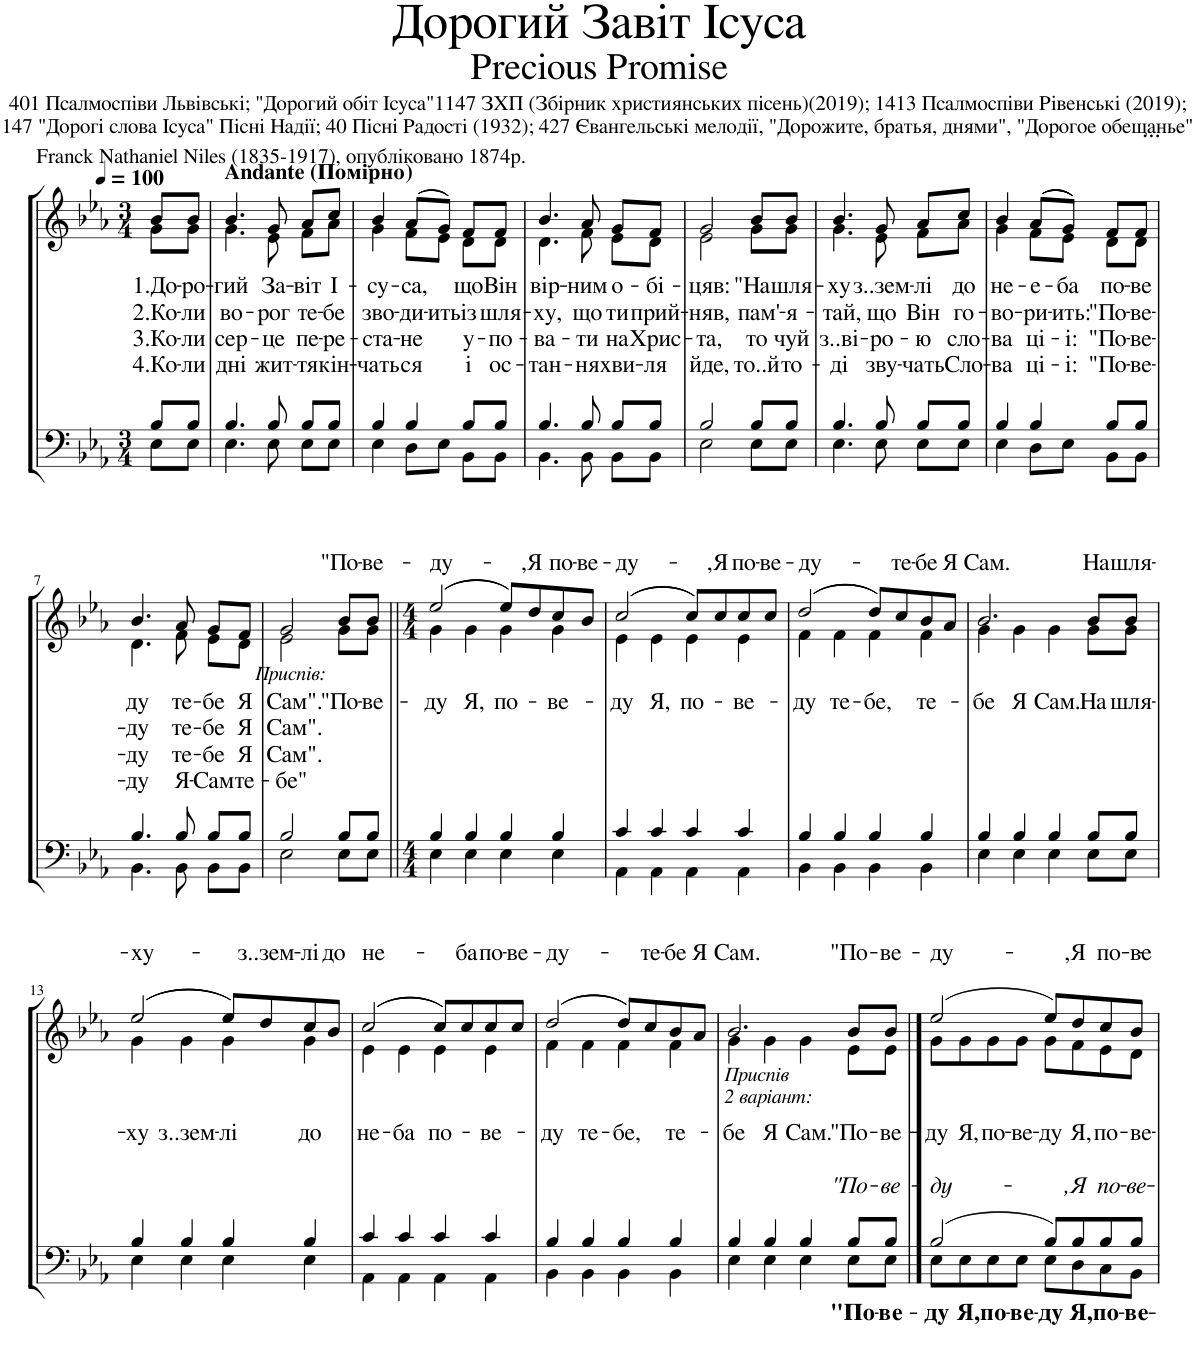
**kern	**text	**kern	**text	**text	**text	**text	**kern
*part2	*part2	*part2	*part2	*part2	*part2	*part2	*part1
*staff3	*staff3	*staff2	*staff2	*staff2	*staff2	*staff2	*staff1
*I"Piano	*	*	*	*	*	*	*I"Voice
*I'Pno	*	*	*	*	*	*	*
*clefF4	*	*clefG2	*	*	*	*	*clefG2
*k[b-e-a-]	*	*k[b-e-a-]	*	*	*	*	*k[b-e-a-]
*M3/4	*	*M3/4	*	*	*	*	*M3/4
*MM100	*	*MM100	*	*	*	*	*MM100
=	=	=	=	=	=	=	=
*^	*	*	*	*	*	*	*
!	!	!	!	!	!	!	!	!LO:TX:a:B:t=Andante (Помірно)
!	!	!	!	!LO:LY:b	!LO:LY:b	!LO:LY:b	!LO:LY:b	!
*	*	*	*^	*	*	*	*	*
8B-/L	8E-\L	.	8b-/L	8g\L	1.До-	2.Ко-	3.Ко-	4.Ко-	4r
!	!	!	!	!	!LO:LY:b	!LO:LY:b	!LO:LY:b	!LO:LY:b	!
8B-/J	8E-\J	.	8b-/J	8g\J	-ро-	-ли	-ли	-ли	.
=1	=1	=1	=1	=1	=1	=1	=1	=1	=1
!	!	!	!	!	!LO:LY:b	!LO:LY:b	!LO:LY:b	!LO:LY:b	!
4.B-/	4.E-\	.	4.b-/	4.g\	-гий	во-	сер-	дні	2.r
!	!	!	!	!	!LO:LY:b	!LO:LY:b	!LO:LY:b	!LO:LY:b	!
8B-/	8E-\	.	8g/	8e-\	За-	-рог	-це	жит-	.
!	!	!	!	!	!LO:LY:b	!LO:LY:b	!LO:LY:b	!LO:LY:b	!
8B-/L	8E-\L	.	8a-/L	8f\L	-віт	те-	пе-	-тя	.
!	!	!	!	!	!LO:LY:b	!LO:LY:b	!LO:LY:b	!LO:LY:b	!
8B-/J	8E-\J	.	8cc/J	8a-\J	І-	-бе	-ре-	кін-	.
=2	=2	=2	=2	=2	=2	=2	=2	=2	=2
!	!	!	!	!	!LO:LY:b	!LO:LY:b	!LO:LY:b	!LO:LY:b	!
4B-/	4E-\	.	4b-/	4g\	-су-	зво-	-ста-	-чать	2.r
!	!	!	!	!	!LO:LY:b	!LO:LY:b	!LO:LY:b	!LO:LY:b	!
4B-/	8D\L	.	((8a-/L	8f\L	-са,	-ди-	-не	ся	.
!	!	!	!	!	!	!LO:LY:b	!	!	!
.	8E-\J	.	8g/J))	8e-\J	.	-ить	.	.	.
!	!	!	!	!	!LO:LY:b	!LO:LY:b	!LO:LY:b	!LO:LY:b	!
8B-/L	8BB-\L	.	8f/L	8d\L	що	із	у-	і	.
!	!	!	!	!	!LO:LY:b	!LO:LY:b	!LO:LY:b	!LO:LY:b	!
8B-/J	8BB-\J	.	8f/J	8d\J	Він	шля-	-по-	ос-	.
=3	=3	=3	=3	=3	=3	=3	=3	=3	=3
!	!	!	!	!	!LO:LY:b	!LO:LY:b	!LO:LY:b	!LO:LY:b	!
4.B-/	4.BB-\	.	4.b-/	4.d\	вір-	-ху,	-ва-	-тан-	2.r
!	!	!	!	!	!LO:LY:b	!LO:LY:b	!LO:LY:b	!LO:LY:b	!
8B-/	8BB-\	.	8a-/	8f\	-ним	що	-ти	-ня	.
!	!	!	!	!	!LO:LY:b	!LO:LY:b	!LO:LY:b	!LO:LY:b	!
8B-/L	8BB-\L	.	8g/L	8e-\L	о-	ти	на	хви-	.
!	!	!	!	!	!LO:LY:b	!LO:LY:b	!LO:LY:b	!LO:LY:b	!
8B-/J	8BB-\J	.	8f/J	8d\J	-бі-	прий-	Хрис-	-ля	.
=4	=4	=4	=4	=4	=4	=4	=4	=4	=4
!	!	!	!	!	!LO:LY:b	!LO:LY:b	!LO:LY:b	!LO:LY:b	!
2B-/	2E-\	.	2g/	2e-\	-цяв:	-няв,	-та,	йде,	2.r
!	!	!	!	!	!LO:LY:b	!LO:LY:b	!LO:LY:b	!LO:LY:b	!
8B-/L	8E-\L	.	8b-/L	8g\L	"На	пам'-	то	то..й	.
!	!	!	!	!	!LO:LY:b	!LO:LY:b	!LO:LY:b	!LO:LY:b	!
8B-/J	8E-\J	.	8b-/J	8g\J	шля-	-я-	чуй	то-	.
=5	=5	=5	=5	=5	=5	=5	=5	=5	=5
!	!	!	!	!	!LO:LY:b	!LO:LY:b	!LO:LY:b	!LO:LY:b	!
4.B-/	4.E-\	.	4.b-/	4.g\	-ху	-тай,	з..ві-	-ді	2.r
!	!	!	!	!	!LO:LY:b	!LO:LY:b	!LO:LY:b	!LO:LY:b	!
8B-/	8E-\	.	8g/	8e-\	з..зем-	що	-ро-	зву-	.
!	!	!	!	!	!LO:LY:b	!LO:LY:b	!LO:LY:b	!LO:LY:b	!
8B-/L	8E-\L	.	8a-/L	8f\L	-лі	Він	-ю	-чать	.
!	!	!	!	!	!LO:LY:b	!LO:LY:b	!LO:LY:b	!LO:LY:b	!
8B-/J	8E-\J	.	8cc/J	8a-\J	до	го-	сло-	Сло-	.
=6	=6	=6	=6	=6	=6	=6	=6	=6	=6
!	!	!	!	!	!LO:LY:b	!LO:LY:b	!LO:LY:b	!LO:LY:b	!
4B-/	4E-\	.	4b-/	4g\	не-	-во-	-ва	-ва	2.r
!	!	!	!	!	!LO:LY:b	!LO:LY:b	!LO:LY:b	!LO:LY:b	!
4B-/	8D\L	.	(((8a-/L	8f\L	-е-	-ри-	ці-	ці-	.
!	!	!	!	!	!LO:LY:b	!LO:LY:b	!LO:LY:b	!LO:LY:b	!
.	8E-\J	.	8g/J)))	8e-\J	-ба	-ить:	-і:	-і:	.
!	!	!	!	!	!LO:LY:b	!LO:LY:b	!LO:LY:b	!LO:LY:b	!
8B-/L	8BB-\L	.	8f/L	8d\L	по-	"По-	"По-	"По-	.
!	!	!	!	!	!LO:LY:b	!LO:LY:b	!LO:LY:b	!LO:LY:b	!
8B-/J	8BB-\J	.	8f/J	8d\J	-ве	-ве-	-ве-	-ве-	.
!!LO:LB:g=z
=7	=7	=7	=7	=7	=7	=7	=7	=7	=7
!	!	!	!	!	!LO:LY:b	!LO:LY:b	!LO:LY:b	!LO:LY:b	!
4.B-/	4.BB-\	.	4.b-/	4.d\	ду	-ду	-ду	-ду	2.r
!	!	!	!	!	!LO:LY:b	!LO:LY:b	!LO:LY:b	!LO:LY:b	!
8B-/	8BB-\	.	8a-/	8f\	те-	те-	те-	Я-	.
!	!	!	!	!	!LO:LY:b	!LO:LY:b	!LO:LY:b	!LO:LY:b	!
8B-/L	8BB-\L	.	8g/L	8e-\L	-бе	-бе	-бе	-Сам	.
!	!	!	!	!	!LO:LY:b	!LO:LY:b	!LO:LY:b	!LO:LY:b	!
8B-/J	8BB-\J	.	8f/J	8d\J	Я	Я	Я	те-	.
=8	=8	=8	=8	=8	=8	=8	=8	=8	=8
!	!	!	!	!	!LO:LY:b	!LO:LY:b	!LO:LY:b	!LO:LY:b	!
2B-/	2E-\	.	2g/	2e-\	Сам".	Сам".	Сам".	-бе"	2r
!	!	!	!LO:TX:b:i:t=Приспів&colon;	!	!	!	!	!	!
!	!	!	!	!	!LO:LY:a	!	!	!	!
!	!	!	!	!	!LO:LY:b	!	!	!	!
8B-/L	8E-\L	.	8b-/L	8g\L	"По-	.	.	.	4r
!	!	!	!	!	!LO:LY:a	!	!	!	!
!	!	!	!	!	!LO:LY:b	!	!	!	!
8B-/J	8E-\J	.	8b-/J	8g\J	-ве-	.	.	.	.
=9||	=9||	=9||	=9||	=9||	=9||	=9||	=9||	=9||	=9||
*M4/4	*	*	*M4/4	*	*	*	*	*	*M4/4
!	!	!	!	!	!LO:LY:a	!	!	!	!
!	!	!	!	!	!LO:LY:b	!	!	!	!
4B-/	4E-\	.	((2ee-/	4g\	-ду	.	.	.	1r
!	!	!	!	!	!LO:LY:b	!	!	!	!
4B-/	4E-\	.	.	4g\	Я,	.	.	.	.
!	!	!	!	!	!LO:LY:b	!	!	!	!
4B-/	4E-\	.	8ee-/L))	4g\	по-	.	.	.	.
!	!	!	!	!	!LO:LY:a	!	!	!	!
.	.	.	8dd/	.	-,Я	.	.	.	.
!	!	!	!	!	!LO:LY:a	!	!	!	!
!	!	!	!	!	!LO:LY:b	!	!	!	!
4B-/	4E-\	.	8cc/	4g\	-ве-	.	.	.	.
!	!	!	!	!	!LO:LY:a	!	!	!	!
.	.	.	8b-/J	.	-ве-	.	.	.	.
=10	=10	=10	=10	=10	=10	=10	=10	=10	=10
!	!	!	!	!	!LO:LY:a	!	!	!	!
!	!	!	!	!	!LO:LY:b	!	!	!	!
4c/	4AA-\	.	((2cc/	4e-\	-ду	.	.	.	1r
!	!	!	!	!	!LO:LY:b	!	!	!	!
4c/	4AA-\	.	.	4e-\	Я,	.	.	.	.
!	!	!	!	!	!LO:LY:b	!	!	!	!
4c/	4AA-\	.	8cc/L))	4e-\	по-	.	.	.	.
!	!	!	!	!	!LO:LY:a	!	!	!	!
.	.	.	8cc/	.	-,Я	.	.	.	.
!	!	!	!	!	!LO:LY:a	!	!	!	!
!	!	!	!	!	!LO:LY:b	!	!	!	!
4c/	4AA-\	.	8cc/	4e-\	-ве-	.	.	.	.
!	!	!	!	!	!LO:LY:a	!	!	!	!
.	.	.	8cc/J	.	-ве-	.	.	.	.
=11	=11	=11	=11	=11	=11	=11	=11	=11	=11
!	!	!	!	!	!LO:LY:a	!	!	!	!
!	!	!	!	!	!LO:LY:b	!	!	!	!
4B-/	4BB-\	.	((2dd/	4f\	-ду	.	.	.	1r
!	!	!	!	!	!LO:LY:b	!	!	!	!
4B-/	4BB-\	.	.	4f\	те-	.	.	.	.
!	!	!	!	!	!LO:LY:b	!	!	!	!
4B-/	4BB-\	.	8dd/L))	4f\	-бе,	.	.	.	.
!	!	!	!	!	!LO:LY:a	!	!	!	!
.	.	.	8cc/	.	-те-	.	.	.	.
!	!	!	!	!	!LO:LY:a	!	!	!	!
!	!	!	!	!	!LO:LY:b	!	!	!	!
4B-/	4BB-\	.	8b-/	4f\	те-	.	.	.	.
!	!	!	!	!	!LO:LY:a	!	!	!	!
.	.	.	8a-/J	.	Я	.	.	.	.
=12	=12	=12	=12	=12	=12	=12	=12	=12	=12
!	!	!	!	!	!LO:LY:a	!	!	!	!
!	!	!	!	!	!LO:LY:b	!	!	!	!
4B-/	4E-\	.	2.b-/	4g\	-бе	.	.	.	1r
!	!	!	!	!	!LO:LY:b	!	!	!	!
4B-/	4E-\	.	.	4g\	Я	.	.	.	.
!	!	!	!	!	!LO:LY:b	!	!	!	!
4B-/	4E-\	.	.	4g\	Сам.	.	.	.	.
!	!	!	!	!	!LO:LY:a	!	!	!	!
!	!	!	!	!	!LO:LY:b	!	!	!	!
8B-/L	8E-\L	.	8b-/L	8g\L	На	.	.	.	.
!	!	!	!	!	!LO:LY:a	!	!	!	!
!	!	!	!	!	!LO:LY:b	!	!	!	!
8B-/J	8E-\J	.	8b-/J	8g\J	шля-	.	.	.	.
!!LO:LB:g=z
=13	=13	=13	=13	=13	=13	=13	=13	=13	=13
!	!	!	!	!	!LO:LY:a	!	!	!	!
!	!	!	!	!	!LO:LY:b	!	!	!	!
4B-/	4E-\	.	((2ee-/	4g\	-ху	.	.	.	1r
!	!	!	!	!	!LO:LY:b	!	!	!	!
4B-/	4E-\	.	.	4g\	з..зем-	.	.	.	.
!	!	!	!	!	!LO:LY:b	!	!	!	!
4B-/	4E-\	.	8ee-/L))	4g\	-лі	.	.	.	.
!	!	!	!	!	!LO:LY:a	!	!	!	!
.	.	.	8dd/	.	-з..зем-	.	.	.	.
!	!	!	!	!	!LO:LY:a	!	!	!	!
!	!	!	!	!	!LO:LY:b	!	!	!	!
4B-/	4E-\	.	8cc/	4g\	до	.	.	.	.
!	!	!	!	!	!LO:LY:a	!	!	!	!
.	.	.	8b-/J	.	до	.	.	.	.
=14	=14	=14	=14	=14	=14	=14	=14	=14	=14
*	*	*	*	*	*	*	*	*	*clefG2
!	!	!	!	!	!LO:LY:a	!	!	!	!
!	!	!	!	!	!LO:LY:b	!	!	!	!
4c/	4AA-\	.	((2cc/	4e-\	не-	.	.	.	1r
!	!	!	!	!	!LO:LY:b	!	!	!	!
4c/	4AA-\	.	.	4e-\	-ба	.	.	.	.
!	!	!	!	!	!LO:LY:b	!	!	!	!
4c/	4AA-\	.	8cc/L))	4e-\	по-	.	.	.	.
!	!	!	!	!	!LO:LY:a	!	!	!	!
.	.	.	8cc/	.	-ба	.	.	.	.
!	!	!	!	!	!LO:LY:a	!	!	!	!
!	!	!	!	!	!LO:LY:b	!	!	!	!
4c/	4AA-\	.	8cc/	4e-\	-ве-	.	.	.	.
!	!	!	!	!	!LO:LY:a	!	!	!	!
.	.	.	8cc/J	.	-ве-	.	.	.	.
=15	=15	=15	=15	=15	=15	=15	=15	=15	=15
!	!	!	!	!	!LO:LY:a	!	!	!	!
!	!	!	!	!	!LO:LY:b	!	!	!	!
4B-/	4BB-\	.	((2dd/	4f\	-ду	.	.	.	1r
!	!	!	!	!	!LO:LY:b	!	!	!	!
4B-/	4BB-\	.	.	4f\	те-	.	.	.	.
!	!	!	!	!	!LO:LY:b	!	!	!	!
4B-/	4BB-\	.	8dd/L))	4f\	-бе,	.	.	.	.
!	!	!	!	!	!LO:LY:a	!	!	!	!
.	.	.	8cc/	.	-те-	.	.	.	.
!	!	!	!	!	!LO:LY:a	!	!	!	!
!	!	!	!	!	!LO:LY:b	!	!	!	!
4B-/	4BB-\	.	8b-/	4f\	те-	.	.	.	.
!	!	!	!	!	!LO:LY:a	!	!	!	!
.	.	.	8a-/J	.	Я	.	.	.	.
=16	=16	=16	=16	=16	=16	=16	=16	=16	=16
!	!	!	!	!	!LO:LY:a	!	!	!	!
!	!	!	!	!	!LO:LY:b	!	!	!	!
*	*	*	*	*	*	*	*	*	*^
4B-/	4E-\	.	2.b-/	4g\	-бе	.	.	.	2r	2.ryy
!	!	!	!	!	!LO:LY:b	!	!	!	!	!
4B-/	4E-\	.	.	4g\	Я	.	.	.	.	.
!	!	!	!	!	!LO:LY:b	!	!	!	!	!
4B-/	4E-\	.	.	4g\	Сам.	.	.	.	4r	.
!	!	!	!LO:TX:b:i:t=Приспів	!	!	!	!	!	!	!
!	!	!	!LO:TX:b:t=2 варіант&colon;	!	!	!	!	!	!	!
!	!	!LO:LY:a	!	!	!	!	!	!	!	!
!	!	!LO:LY:b	!	!	!LO:LY:a	!	!	!	!	!
!	!	!	!	!	!LO:LY:b	!	!	!	!	!
8B-/L	8E-\L	"По-	8b-/L	8e-\L	"По-	.	.	.	4r	4r
!	!	!LO:LY:a	!	!	!	!	!	!	!	!
!	!	!LO:LY:b	!	!	!LO:LY:a	!	!	!	!	!
!	!	!	!	!	!LO:LY:b	!	!	!	!	!
8B-/J	8E-\J	-ве-	8b-/J	8e-\J	-ве-	.	.	.	.	.
*	*	*	*	*	*	*	*	*	*v	*v
==17	==17	==17	==17	==17	==17	==17	==17	==17	==17
!	!	!LO:LY:a	!	!	!	!	!	!	!
!	!	!LO:LY:b	!	!	!LO:LY:a	!	!	!	!
!	!	!	!	!	!LO:LY:b	!	!	!	!
2B-/	8E-\L	-ду	(2ee-/	8g\L	-ду	.	.	.	1r
!	!	!LO:LY:b	!	!	!LO:LY:b	!	!	!	!
.	8E-\	Я,	.	8g\	Я,	.	.	.	.
!	!	!LO:LY:b	!	!	!LO:LY:b	!	!	!	!
.	8E-\	по-	.	8g\	по-	.	.	.	.
!	!	!LO:LY:b	!	!	!LO:LY:b	!	!	!	!
.	8E-\J	-ве-	.	8g\J	-ве-	.	.	.	.
!	!	!LO:LY:b	!	!	!LO:LY:b	!	!	!	!
8B-/L	8E-\L	-ду	8ee-/L)	8g\L	-ду	.	.	.	.
!	!	!LO:LY:a	!	!	!	!	!	!	!
!	!	!LO:LY:b	!	!	!LO:LY:a	!	!	!	!
!	!	!	!	!	!LO:LY:b	!	!	!	!
8B-/	8D\	Я,	8dd/	8f\	Я,	.	.	.	.
!	!	!LO:LY:a	!	!	!	!	!	!	!
!	!	!LO:LY:b	!	!	!LO:LY:a	!	!	!	!
!	!	!	!	!	!LO:LY:b	!	!	!	!
8B-/	8C\	по-	8cc/	8e-\	по-	.	.	.	.
!	!	!LO:LY:a	!	!	!	!	!	!	!
!	!	!LO:LY:b	!	!	!LO:LY:a	!	!	!	!
!	!	!	!	!	!LO:LY:b	!	!	!	!
8B-/J	8BB-\J	-ве-	8b-/J	8d\J	-ве-	.	.	.	.
*v	*v	*	*	*	*	*	*	*	*
*	*	*v	*v	*	*	*	*	*
=	=	=	=	=	=	=	=
*-	*-	*-	*-	*-	*-	*-	*-
